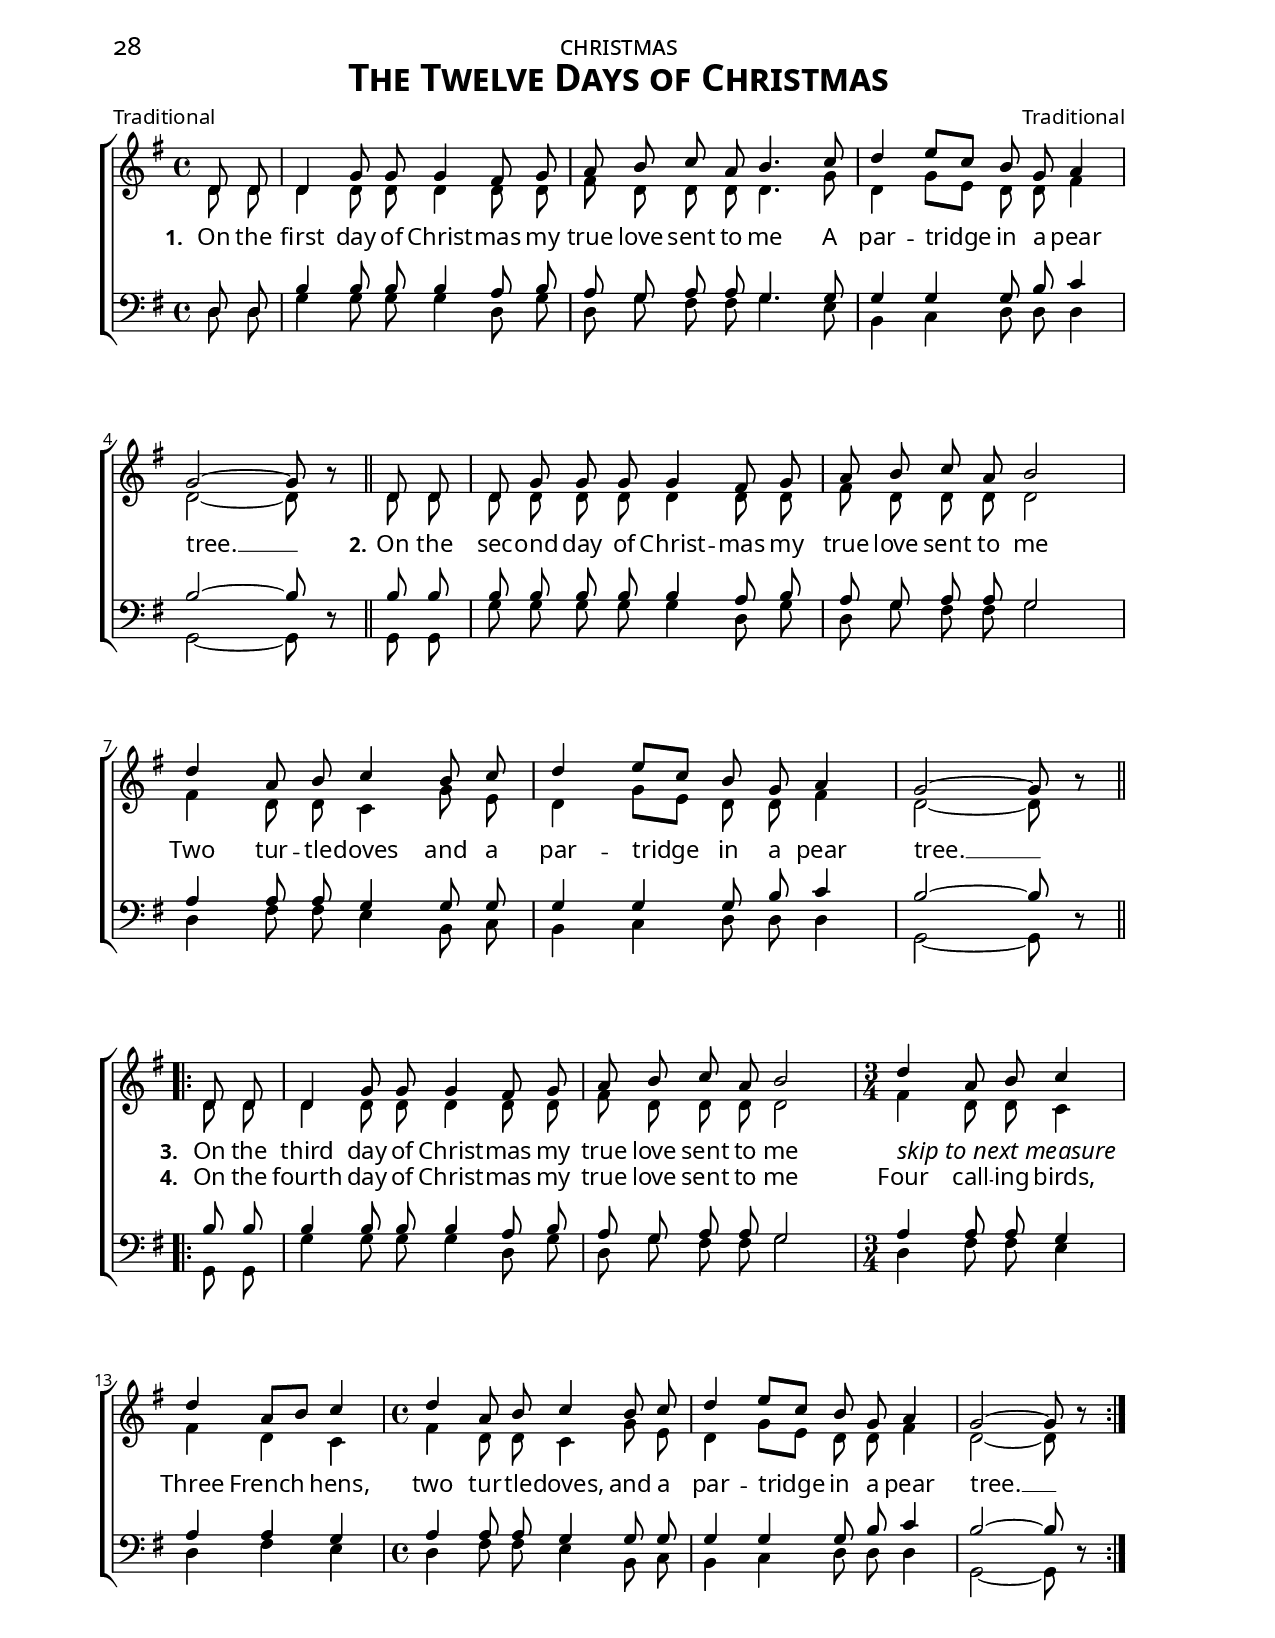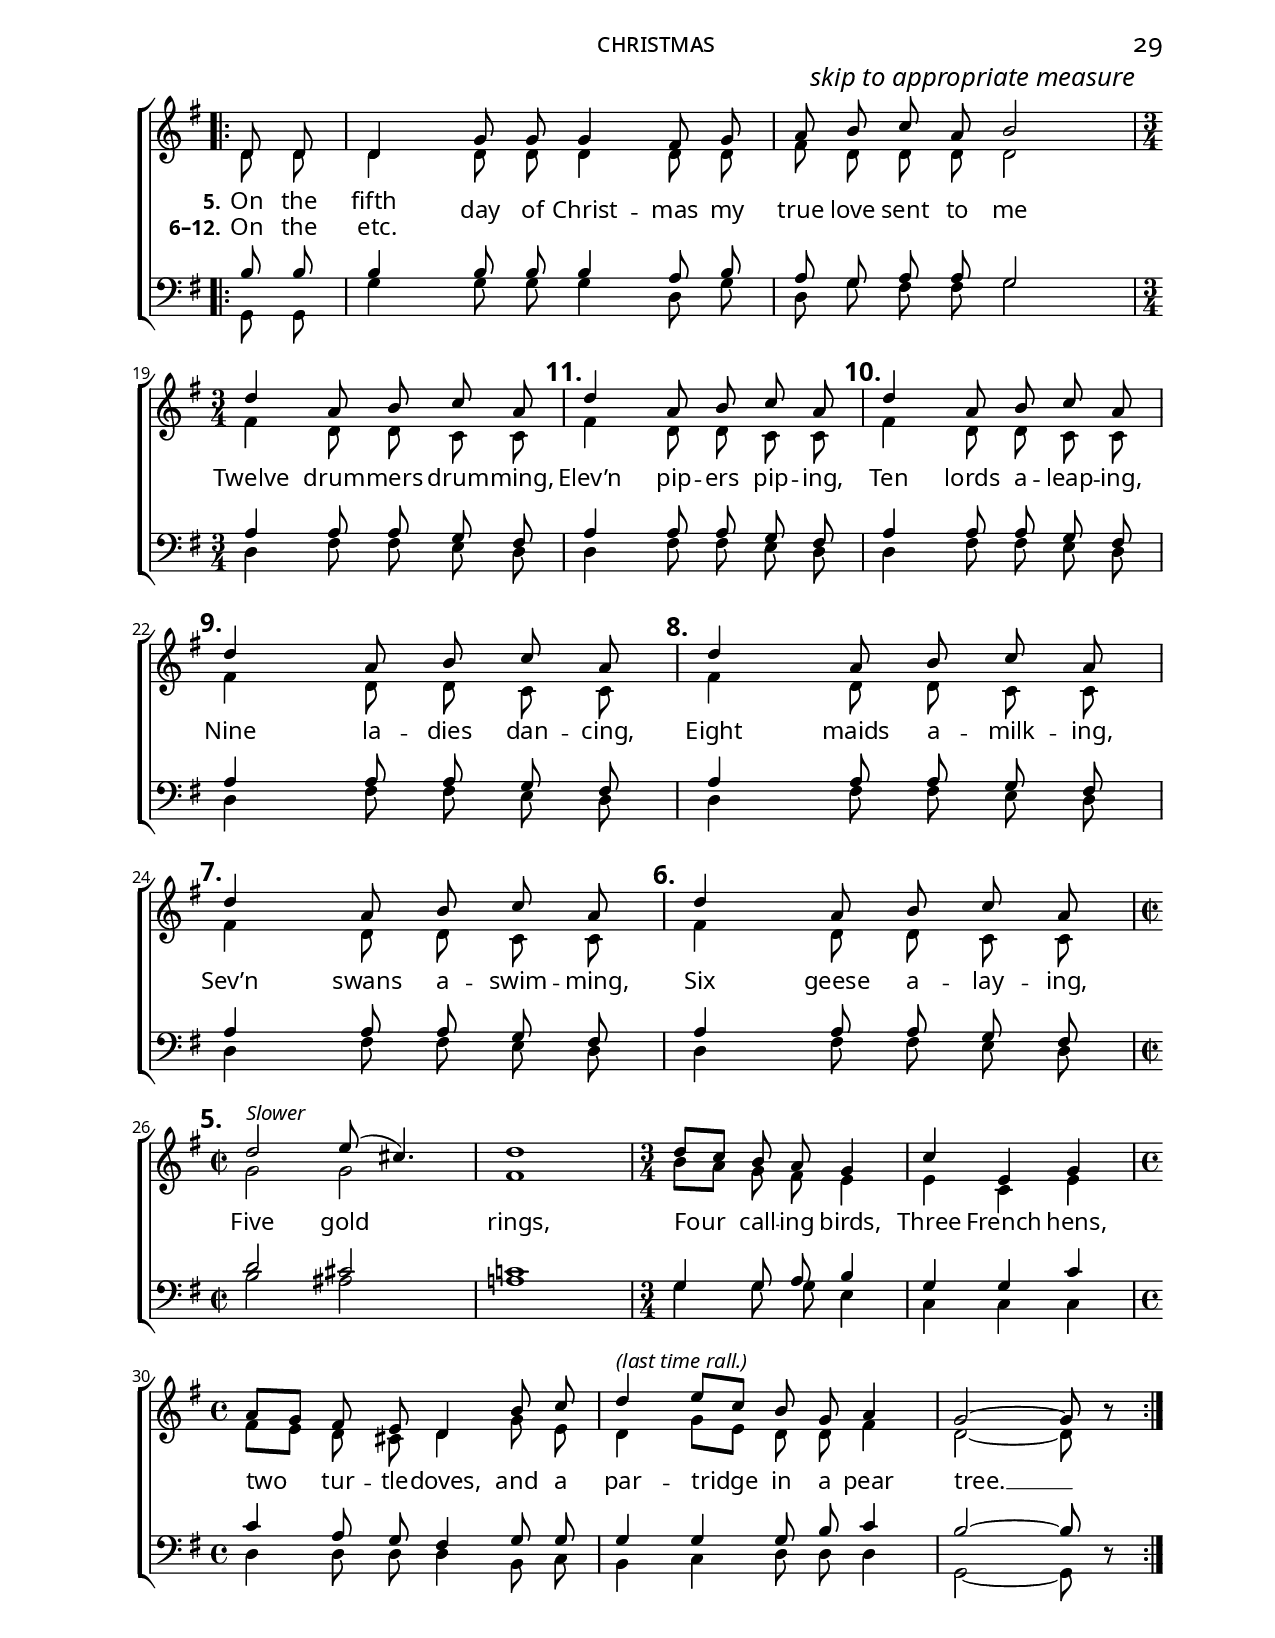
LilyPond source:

\version "2.14.2"
\include "util.ly"
#(set-global-staff-size 18) \paper{ #(define fonts (make-pango-font-tree "Garamond Premier Pro" "Garamond Premier Pro" "Garamond Premier Pro" (/ 18 20))) }
\header {
  title = \markup{\override #'(font-name . "Garamond Premier Pro Semibold"){ \abs-fontsize #18 \smallCapsOldStyle"The Twelve Days of Christmas"}}
  poet = \markup\oldStyleNum"Traditional"
  composer = \markup\oldStyleNum"Traditional"
  %arranger = \markup\oldStyleNum"Edited by Benjamin Bloomfield (1984–)"
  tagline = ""
}
\paper {
  %print-all-headers = ##t
  paper-height = 11\in
  paper-width = 8.5\in
  indent = 0\in
  %system-system-spacing = #'((basic-distance . 10) (padding . 0))
  %system-system-spacing =
  %  #'((basic-distance . 0)
  %     (minimum-distance . 0)
  %     (padding . -0.35)
  %     (stretchability . 100))
  ragged-last-bottom = ##f
  ragged-bottom = ##f
  two-sided = ##t
  inner-margin = 1\in
  outer-margin = 0.75\in
  top-margin = 0.26\in
  bottom-margin = 0.25\in
  first-page-number = #028
  print-first-page-number = ##t
  headerLine = \markup{\override #'(font-name . "Garamond Premier Pro") \smallCapsOldStyle"christmas"}
  oddHeaderMarkup = \markup\fill-line{
     \override #'(font-name . "Garamond Premier Pro")\abs-fontsize #12.5
     \combine 
        \fill-line{"" \on-the-fly #print-page-number-check-first
        \oldStylePageNum""
        }
        \fill-line{\headerLine}
  }
  evenHeaderMarkup = \markup {
     \override #'(font-name . "Garamond Premier Pro")\abs-fontsize #12.5
     \combine
        \on-the-fly #print-page-number-check-first
        \oldStylePageNum""
        \fill-line{\headerLine}
  }
}
global = {
  \key g \major
  \time 4/4
  \autoBeamOff
  \override DynamicLineSpanner #'staff-padding = #0.0
  \override DynamicLineSpanner #'Y-extent = #'(-1 . 1)
}

sopMusic = \relative c' {
  \partial 4 d8 d |
  d4 g8 g g4 fis8 g |
  a b c a b4. c8 |
  
  d4 e8[ c] b g a4 | \break
  g2~ g8 b\rest \bar "||"
  d,8 d |
  d8 g g g g4 fis8 g |
  
  a b c a b2 | \break
  d4 a8 b c4 b8 c |
  d4 e8[ c] b g a4 |
  g2~g8 b\rest | \break
  
  \repeat volta 2 {
    d,8 d |
    d4 g8 g g4 fis8 g |
    a b c a b2 |
    \time 3/4 d4 a8 b c4 |
    d4 a8[ b] c4 |
    \time 4/4
    
    d4 a8 b c4 b8 c |
    d4 e8[ c] b g a4 |
    g2~g8 b8\rest |
  }
  \break
  
  %5th verse
    \repeat volta 2 {
    \partial 4 d,8 d |
    d4 g8 g g4 fis8 g |
    a b c a b2 | \break
    \once \override Score.RehearsalMark #'break-visibility = #end-of-line-visible
    \once \override Score.RehearsalMark #'self-alignment-X = #RIGHT
    \mark\markup\italic"skip to appropriate measure"

    
    \time 3/4
    d4 a8 b c a |
    \mark\markup\bold"11."
    d4 a8 b c a |
    \mark\markup\bold"10."
    d4 a8 b c a |
    \mark\markup\bold"9."
    d4 a8 b c a |
    \mark\markup\bold"8."
    d4 a8 b c a |
    \mark\markup\bold"7."
    d4 a8 b c a |
    \mark\markup\bold"6."
    d4 a8 b c a |
    \break
    \time 2/2
    \mark\markup\bold"5."    
    d2^\markup\italic"Slower" e8( cis4.) |
    d1 |
    
    \time 3/4 d8[ c] b a g4 |
    c e, g |
    \time 4/4 a8[ g] fis e d4 b'8 c |
    
    d4^\markup\italic"(last time rall.)" e8[ c] b g a4 |
    \partial 4*3 g2~g8 b8\rest
  }
}
sopWords = \lyricmode {
  
}

altoMusic = \relative c' {
  d8 d |
  d4 d8 d d4 d8 d |
  fis d d d d4. g8 |
  
  d4 g8[ e] d d fis4 |
  d2~d8 s |
  d d |
  d d d d d4 d8 d |
  
  fis d d d d2 |
  fis4 d8 d c4 g'8 e |
  d4 g8[ e] d d fis4 |
  d2~d8 s |
  
  d d |
  d4 d8 d d4 d8 d |
  fis d d d d2 |
  fis4 d8 d c4 |
  fis4 d4 c4 |
  
  fis4 d8 d c4 g'8 e |
  d4 g8[ e] d d fis4 |
  d2~d8 s |
  
  
  %new stuff 5th verse
  d8 d |
  d4 d8 d d4 d8 d |
  fis d d d d2 |
  
  \repeat unfold 7 {fis4 d8 d c c |}
  
  g'2 g |
  fis1 |
  
  b8[ a] g fis e4 |
  e c e |
  fis8[ e] d8 cis d4 g8 e |
  d4 g8[ e] d d fis4 |
  d2~d8 s |
}
dropLyrics =
{
    \override LyricText #'extra-offset = #'(0 . -1.4)
    \override LyricHyphen #'extra-offset = #'(0 . -1.4)
    \override LyricExtender #'extra-offset = #'(0 . -1.4)
}

altoWords = \lyricmode {
  \dropLyricsIV
  \set stanza = #"1. "
  On the first day of Christ -- mas my true love sent to me
  A par -- tridge in a pear tree. __
  \set stanza = #"2."
  On the sec -- ond day of Christ -- mas my true love sent to me
  Two tur -- tle -- doves and a par -- tridge in a pear tree. __
  
  \set stanza = #"3. "
  On the third day of Christ -- mas my true love sent to me
  \markup\italic"skip to next measure" _ _ _
  Three French hens,
  two tur -- tle -- doves, and a par -- tridge in a pear tree. __
  
  \set stanza = #"5."
  On the fifth \dropLyrics day of Christ -- mas my true love sent to me \raiseLyrics
  
  Twelve drum -- mers drum -- ming,
  Elev’n pip -- ers pip -- ing,
  Ten lords a -- leap -- ing,
  Nine la -- dies dan -- cing,
  Eight maids a -- milk -- ing,
  Sev’n swans a -- swim -- ming,
  Six geese a -- lay -- ing,
  
  Five gold rings,
  Four call -- ing birds,
  Three French hens,
  two tur -- tle -- doves, and a par -- tridge in a pear tree. __
  

}
altoWordsII = \lyricmode {
  \dropLyricsIV
%\markup\italic
  \repeat unfold 46 \skip1
  \set stanza = #"4. "
  On the fourth day of Christ -- mas my true love sent to me
  Four call -- ing birds,
  %Three French hens,
  %two tur -- tle -- doves, and a par -- tridge in a pear tree. __
  
  \repeat unfold 15 \skip1
  \set stanza = #"6–12."
  On the "etc."
}
altoWordsIII = \lyricmode {
  \set stanza = #"3. "
  \set ignoreMelismata = ##t
}
altoWordsIV = \lyricmode {
  \set stanza = #"4. "
  \set ignoreMelismata = ##t
}
altoWordsV = \lyricmode {
  \set stanza = #"5. "
  \set ignoreMelismata = ##t
}
altoWordsVI = \lyricmode {
  \set stanza = #"6. "
  \set ignoreMelismata = ##t
}
tenorMusic = \relative c {
  d8 d |
  b'4 b8 b b4 a8 b |
  a g a a g4. g8 |
  
  g4 g g8 b c4 |
  b2~ b8 s |
  b8 b |
  b b b b b4 a8 b |
  
  a g a a g2 |
  a4 a8 a g4 g8 g |
  g4 g g8 b c4 |
  b2~ b8 s |
  
  b8 b |
  b4 b8 b b4 a8 b |
  a g a a g2 |
  a4 a8 a g4 |
  a4 a4 g4 |
  
  a4 a8 a g4 g8 g |
  g4 g g8 b c4 |
  b2~b8 s |
  
  
  %5th verse
  b8 b |
  b4 b8 b b4 a8 b |
  a g a a g2 |
  
  \repeat unfold 7 {a4 a8 a g fis |}
  
  d'2 cis |
  c!1 |
  
  g4 g8 a b4 |
  g g c |
  c a8 g fis4 g8 g
  g4 g g8 b c4 |
  b2~b8 s |
}
tenorWords = \lyricmode {

}

bassMusic = \relative c {
  d8 d |
  g4 g8 g g4 d8 g |
  d g fis fis g4. e8 |
  
  b4 c d8 d d4 |
  g,2~g8 d'\rest |
  g,8 g |
  g' g g g g4 d8 g |
  
  d g fis fis g2 |
  d4 fis8 fis e4 b8 c |
  b4 c d8 d d4 |
  g,2~g8 d'\rest |
  
  g,8 g |
  g'4 g8 g g4 d8 g |
  d g fis fis g2 |
  d4 fis8 fis e4 |
  d4 fis4 e4 |
  
  d fis8 fis e4 b8 c |
  b4 c d8 d d4 |
  g,2~ g8 d'\rest |
  
  %5th verse
  g,8 g |
  g'4 g8 g g4 d8 g |
  d g fis fis g2 |
  
  \repeat unfold 7 {d4 fis8 fis e d |}
  
  b'2 ais |
  a!1 |
  
  g4 g8 g e4 |
  c c c |
  d d8 d d4 b8 c |
  b4 c d8 d d4 |
  g,2~ g8 d'\rest |
}
bassWords = \lyricmode {

}

pianoRH = \relative c' {
  
}
pianoLH = \relative c' {
  
}

\score {
  <<
   \new ChoirStaff <<
    \new Staff = women <<
      \new Voice = "sopranos" { \voiceOne << \global \sopMusic >> }
      \new Voice = "altos" { \voiceTwo << \global \altoMusic >> }
    >>
    \new Lyrics \with { alignAboveContext = #"women" \override VerticalAxisGroup #'nonstaff-relatedstaff-spacing = #'((basic-distance . 1))} \lyricsto "sopranos" \sopWords
    \new Lyrics = "altosVI"  \with { alignBelowContext = #"women" } \lyricsto "altos" \altoWordsVI
    \new Lyrics = "altosV"  \with { alignBelowContext = #"women" } \lyricsto "altos" \altoWordsV
    \new Lyrics = "altosIV"  \with { alignBelowContext = #"women" } \lyricsto "altos" \altoWordsIV
    \new Lyrics = "altosIII"  \with { alignBelowContext = #"women" } \lyricsto "altos" \altoWordsIII
    \new Lyrics = "altosII"  \with { alignBelowContext = #"women" } \lyricsto "altos" \altoWordsII
    \new Lyrics = "altos"  \with { alignBelowContext = #"women" } \lyricsto "altos" \altoWords
   \new Staff = men <<
      \clef bass
      \new Voice = "tenors" { \voiceOne << \global \tenorMusic >> }
      \new Voice = "basses" { \voiceTwo << \global \bassMusic >> }
    >>
    \new Lyrics \with { alignAboveContext = #"men" \override VerticalAxisGroup #'nonstaff-relatedstaff-spacing = #'((basic-distance . 1)) } \lyricsto "tenors" \tenorWords
    \new Lyrics \with { alignBelowContext = #"men" \override VerticalAxisGroup #'nonstaff-relatedstaff-spacing = #'((basic-distance . 1)) } \lyricsto "basses" \bassWords
  >>
%    \new PianoStaff << \new Staff { \new Voice { \pianoRH } } \new Staff { \clef "bass" \pianoLH } >>
  >>
  \layout {
  \context {
    \Lyrics
    \override LyricText #'font-size = #1.3
  }
    \context {
      \Score
      %\override SpacingSpanner #'base-shortest-duration = #(ly:make-moment 1 8)
      %\override SpacingSpanner #'common-shortest-duration = #(ly:make-moment 1 4)
    }
    \context {
      % Remove all empty staves
      % \Staff \RemoveEmptyStaves \override VerticalAxisGroup #'remove-first = ##t
    }
    \context {
      \Lyrics
      \override LyricText #'X-offset = #center-on-word
    }
  }
}

